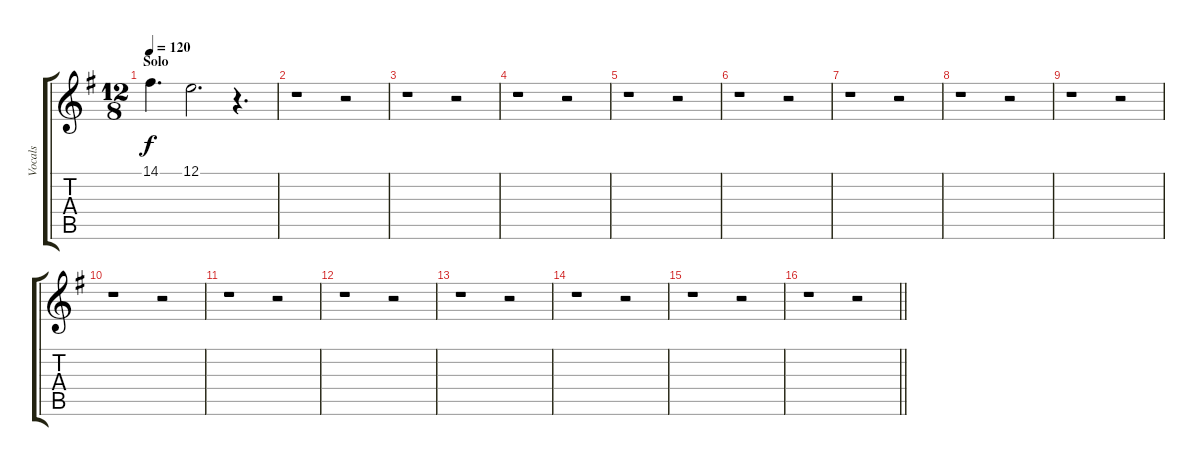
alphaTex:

\track ("Vocals" "Vocals") {instrument violin}
\staff {score tabs}
\tuning (E4 B3 G3 D3 A2 E2) {hide}
\ts (12 8)
\section ("" "Solo")
\tempo 120
\clef g2
\ks eminor
14.1.4{d dy f} 12.1.2{d} r.4{d} |
r.1 r.2 |
r.1 r.2 |
r.1 r.2 |
r.1 r.2 |
r.1 r.2 |
r.1 r.2 |
r.1 r.2 |
r.1 r.2 |
r.1 r.2 |
r.1 r.2 |
r.1 r.2 |
r.1 r.2 |
r.1 r.2 |
r.1 r.2 |
\barLineRight lightlight
r.1 r.2
